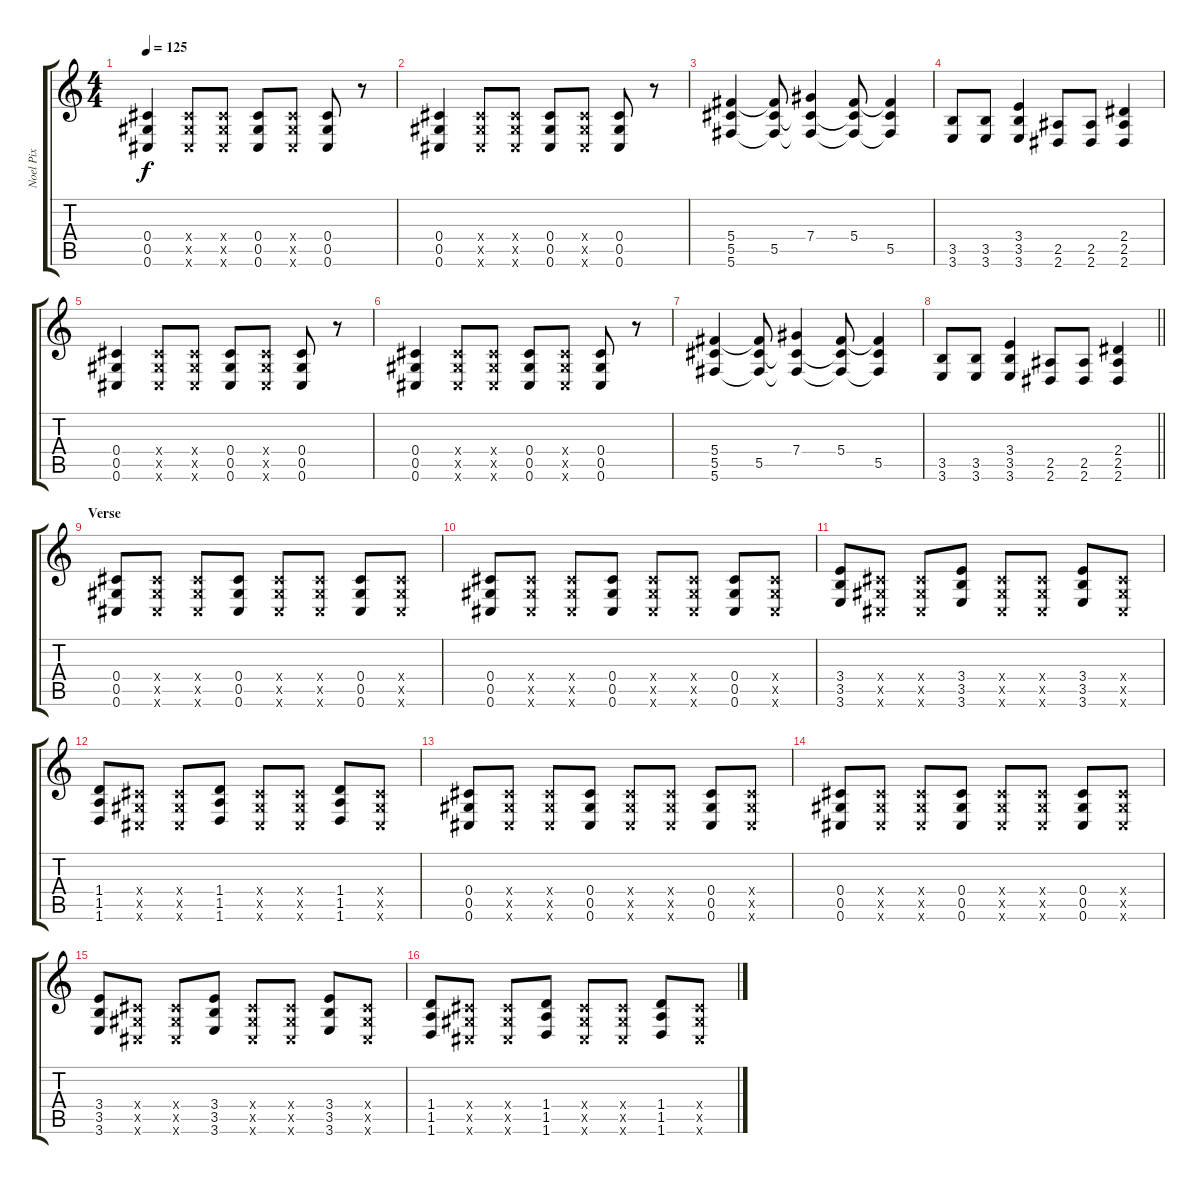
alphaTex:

\track ("Noel Pix" "Noel Pix") {instrument distortionguitar}
\staff {score tabs}
\tuning (Eb4 Bb3 Gb3 Db3 Ab2 Db2) {hide}
\ts (4 4)
\tempo 125
\clef g2
\ks c
(0.4 0.5 0.6).4{dy f} (0.4{x} 0.5{x} 0.6{x}).8 (0.4{x} 0.5{x} 0.6{x}).8 (0.4 0.5 0.6).8 (0.4{x} 0.5{x} 0.6{x}).8 (0.4 0.5 0.6).8 r.8 |
(0.4 0.5 0.6).4 (0.4{x} 0.5{x} 0.6{x}).8 (0.4{x} 0.5{x} 0.6{x}).8 (0.4 0.5 0.6).8 (0.4{x} 0.5{x} 0.6{x}).8 (0.4 0.5 0.6).8 r.8 |
(5.4 5.5 5.6).4 (5.4{t} 5.5 5.6{t}).8 (7.4 5.5{t} 5.6{t}).4 (5.4 5.5{t} 5.6{t}).8 (5.4{t} 5.5 5.6{t}).4 |
(3.5 3.6).8 (3.5 3.6).8 (3.4 3.5 3.6).4 (2.5 2.6).8 (2.5 2.6).8 (2.4 2.5 2.6).4 |
(0.4 0.5 0.6).4 (0.4{x} 0.5{x} 0.6{x}).8 (0.4{x} 0.5{x} 0.6{x}).8 (0.4 0.5 0.6).8 (0.4{x} 0.5{x} 0.6{x}).8 (0.4 0.5 0.6).8 r.8 |
(0.4 0.5 0.6).4 (0.4{x} 0.5{x} 0.6{x}).8 (0.4{x} 0.5{x} 0.6{x}).8 (0.4 0.5 0.6).8 (0.4{x} 0.5{x} 0.6{x}).8 (0.4 0.5 0.6).8 r.8 |
(5.4 5.5 5.6).4 (5.4{t} 5.5 5.6{t}).8 (7.4 5.5{t} 5.6{t}).4 (5.4 5.5{t} 5.6{t}).8 (5.4{t} 5.5 5.6{t}).4 |
\barLineRight lightlight
(3.5 3.6).8 (3.5 3.6).8 (3.4 3.5 3.6).4 (2.5 2.6).8 (2.5 2.6).8 (2.4 2.5 2.6).4 |
\section ("" "Verse")
(0.4 0.5 0.6).8 (0.4{x} 0.5{x} 0.6{x}).8 (0.4{x} 0.5{x} 0.6{x}).8 (0.4 0.5 0.6).8 (0.4{x} 0.5{x} 0.6{x}).8 (0.4{x} 0.5{x} 0.6{x}).8 (0.4 0.5 0.6).8 (0.4{x} 0.5{x} 0.6{x}).8 |
(0.4 0.5 0.6).8 (0.4{x} 0.5{x} 0.6{x}).8 (0.4{x} 0.5{x} 0.6{x}).8 (0.4 0.5 0.6).8 (0.4{x} 0.5{x} 0.6{x}).8 (0.4{x} 0.5{x} 0.6{x}).8 (0.4 0.5 0.6).8 (0.4{x} 0.5{x} 0.6{x}).8 |
(3.4 3.5 3.6).8 (0.4{x} 0.5{x} 0.6{x}).8 (0.4{x} 0.5{x} 0.6{x}).8 (3.4 3.5 3.6).8 (0.4{x} 0.5{x} 0.6{x}).8 (0.4{x} 0.5{x} 0.6{x}).8 (3.4 3.5 3.6).8 (0.4{x} 0.5{x} 0.6{x}).8 |
(1.4 1.5 1.6).8 (0.4{x} 0.5{x} 0.6{x}).8 (0.4{x} 0.5{x} 0.6{x}).8 (1.4 1.5 1.6).8 (0.4{x} 0.5{x} 0.6{x}).8 (0.4{x} 0.5{x} 0.6{x}).8 (1.4 1.5 1.6).8 (0.4{x} 0.5{x} 0.6{x}).8 |
(0.4 0.5 0.6).8 (0.4{x} 0.5{x} 0.6{x}).8 (0.4{x} 0.5{x} 0.6{x}).8 (0.4 0.5 0.6).8 (0.4{x} 0.5{x} 0.6{x}).8 (0.4{x} 0.5{x} 0.6{x}).8 (0.4 0.5 0.6).8 (0.4{x} 0.5{x} 0.6{x}).8 |
(0.4 0.5 0.6).8 (0.4{x} 0.5{x} 0.6{x}).8 (0.4{x} 0.5{x} 0.6{x}).8 (0.4 0.5 0.6).8 (0.4{x} 0.5{x} 0.6{x}).8 (0.4{x} 0.5{x} 0.6{x}).8 (0.4 0.5 0.6).8 (0.4{x} 0.5{x} 0.6{x}).8 |
(3.4 3.5 3.6).8 (0.4{x} 0.5{x} 0.6{x}).8 (0.4{x} 0.5{x} 0.6{x}).8 (3.4 3.5 3.6).8 (0.4{x} 0.5{x} 0.6{x}).8 (0.4{x} 0.5{x} 0.6{x}).8 (3.4 3.5 3.6).8 (0.4{x} 0.5{x} 0.6{x}).8 |
(1.4 1.5 1.6).8 (0.4{x} 0.5{x} 0.6{x}).8 (0.4{x} 0.5{x} 0.6{x}).8 (1.4 1.5 1.6).8 (0.4{x} 0.5{x} 0.6{x}).8 (0.4{x} 0.5{x} 0.6{x}).8 (1.4 1.5 1.6).8 (0.4{x} 0.5{x} 0.6{x}).8
